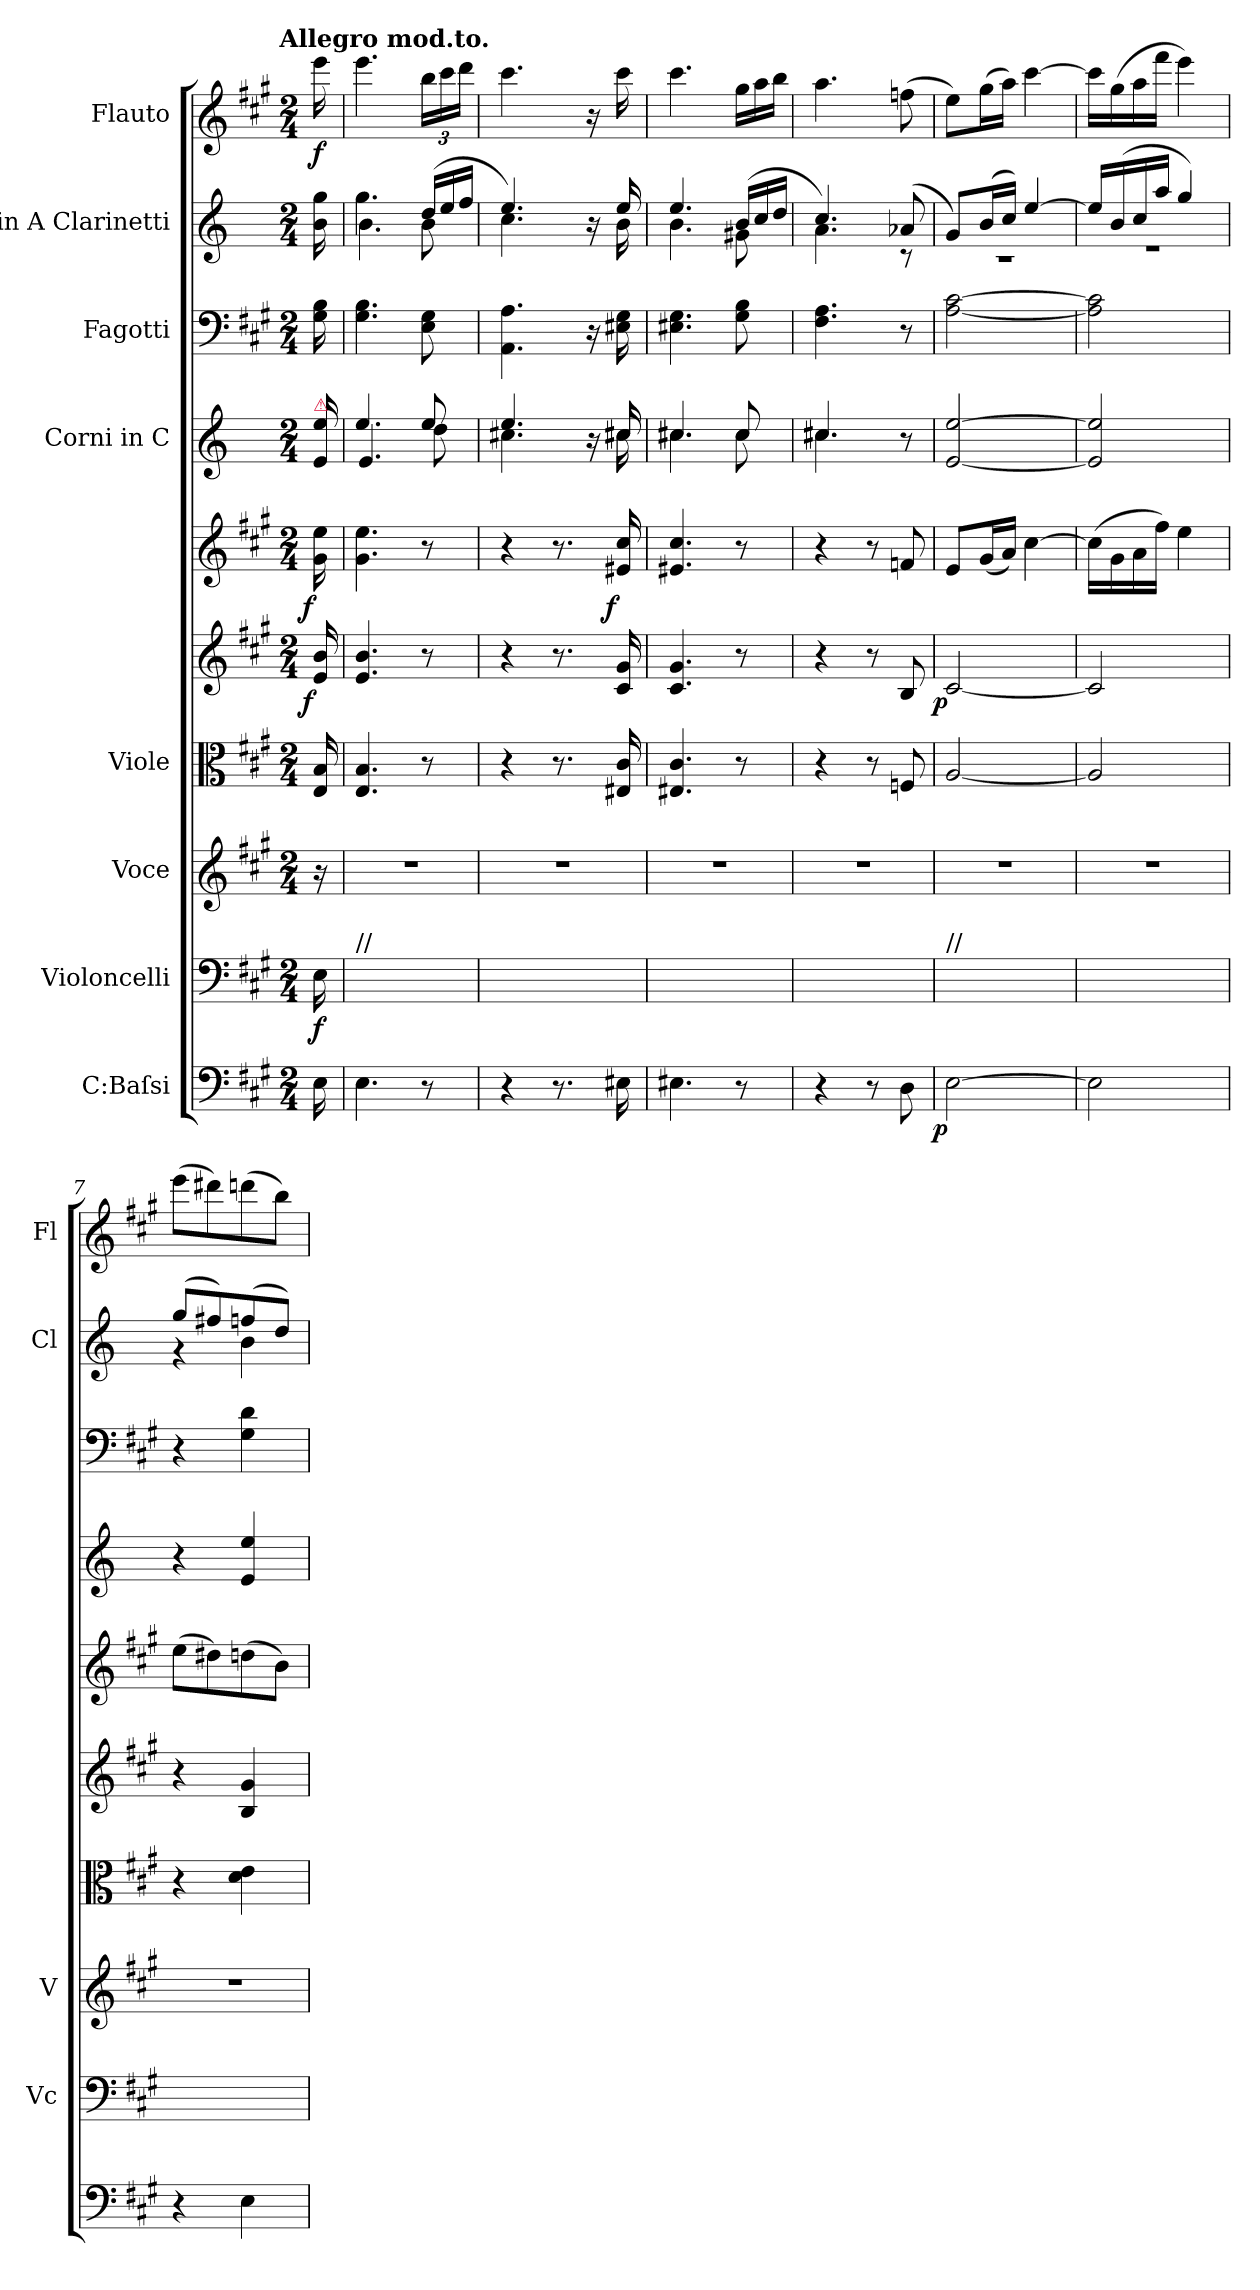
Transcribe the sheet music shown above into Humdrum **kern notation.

**kern	**dynam	**kern	**dynam	**kern	**kern	**kern	**dynam	**kern	**dynam	**kern	**kern	**kern	**kern	**dynam
*part10	*part10	*part9	*part9	*part8	*part7	*part6	*part6	*part5	*part5	*part4	*part3	*part2	*part1	*part1
*staff10	*staff10	*staff9	*staff9	*staff8	*staff7	*staff6	*staff6	*staff5	*staff5	*staff4	*staff3	*staff2	*staff1	*staff1
*I"C:Baſsi	*	*I"Violoncelli	*	*I"Voce	*I"Viole	*	*	*	*	*I"Corni in C	*I"Fagotti	*I"in A Clarinetti	*I"Flauto	*
*	*	*I'Vc	*	*I'V	*	*	*	*	*	*	*	*I'Cl	*I'Fl	*
*clefF4	*	*clefF4	*	*clefG2	*clefC3	*clefG2	*	*clefG2	*	*clefG2	*clefF4	*clefG2	*clefG2	*
*	*	*	*	*	*	*	*	*	*	*	*	*ITrd2c3	*	*
*k[f#c#g#]	*	*k[f#c#g#]	*	*k[f#c#g#]	*k[f#c#g#]	*k[f#c#g#]	*	*k[f#c#g#]	*	*k[]	*k[f#c#g#]	*k[f#c#g#]	*k[f#c#g#]	*
!!LO:TX:omd:t=Allegro mod.to.
*M2/4	*	*M2/4	*	*M2/4	*M2/4	*M2/4	*	*M2/4	*	*M2/4	*M2/4	*M2/4	*M2/4	*
*MM132	*	*MM132	*	*MM132	*MM132	*MM132	*	*MM132	*	*MM132	*MM132	*MM132	*MM132	*
=	=	=	=	=	=	=	=	=	=	=	=	=	=	=
!	!	!	!	!	!	!	!	!	!	!LO:TX:a:color=crimson:t=⚠	!	!	!	!
!	!	!	!	!	!	!	!LO:DY:rj	!	!LO:DY:rj	!	!	!	!	!
16E\	.	16E\	f	16r	16E/ 16B/	16e/ 16b/	f	16g#\ 16ee\	f	16e/ 16ee/	16G#\ 16B\	16g#\ 16ee\	16eee\	f
=1	=1	=1	=1	=1	=1	=1	=1	=1	=1	=1	=1	=1	=1	=1
*	*	*	*	*	*	*	*	*	*	*^	*	*^	*	*
!	!	!LO:TX:a:t=//	!	!	!	!	!	!	!	!	!	!	!	!	!	!
4.E\	.	4.E\yy	.	2r	4.E/ 4.B/	4.e/ 4.b/	.	4.g#\ 4.ee\	.	4.ee/	4.e/	4.G#\ 4.B\	4.ee\	4.g#\	4.eee\	.
*	*	*	*	*	*	*	*	*	*	*	*	*	*Xtuplet	*	*	*
8r	.	8ryy	.	.	8r	8r	.	8r	.	8ee/	8dd\	8E\ 8G#\	(24b/LL	8g#\	24bb\LL	.
.	.	.	.	.	.	.	.	.	.	.	.	.	24cc#/	.	24ccc#\	.
.	.	.	.	.	.	.	.	.	.	.	.	.	24dd/JJ	.	24ddd\JJ	.
=2	=2	=2	=2	=2	=2	=2	=2	=2	=2	=2	=2	=2	=2	=2	=2	=2
4r	.	4ryy	.	2r	4r	4r	.	4r	.	4.ee/	4.cc#X\	4.AA\ 4.A\	4.cc#/)	4.a\	4.ccc#\	.
8.r	.	8.ryy	.	.	8.r	8.r	.	8.r	.	.	.	.	.	.	.	.
.	.	.	.	.	.	.	.	.	.	16r	16ryy	16r	16r	16ryy	16r	.
!	!	!	!	!	!	!	!	!	!LO:DY:rj	!	!	!	!	!	!	!
16E#X\	.	16E#X\yy	.	.	16E#X/ 16c#/	16c#/ 16g#/	.	16e#X/ 16cc#/	f	16cc#X/	16cc#X\	16E#X\ 16G#\	16cc#/	16g#\	16ccc#\	.
=3	=3	=3	=3	=3	=3	=3	=3	=3	=3	=3	=3	=3	=3	=3	=3	=3
4.E#X\	.	4.E#X\yy	.	2r	4.E#X/ 4.c#/	4.c#/ 4.g#/	.	4.e#X/ 4.cc#/	.	4.cc#X/	4.cc#X\	4.E#X\ 4.G#\	4.cc#/	4.g#\	4.ccc#\	.
*	*	*	*	*	*	*	*	*	*	*	*	*	*	*	*Xtuplet	*
8r	.	8ryy	.	.	8r	8r	.	8r	.	8cc#/	8cc#\	8G#\ 8B\	(>24g#/LL	8e#X\	24gg#\LL	.
.	.	.	.	.	.	.	.	.	.	.	.	.	24a/	.	24aa\	.
.	.	.	.	.	.	.	.	.	.	.	.	.	24b/JJ	.	24bb\JJ	.
=4	=4	=4	=4	=4	=4	=4	=4	=4	=4	=4	=4	=4	=4	=4	=4	=4
4r	.	4ryy	.	2r	4r	4r	.	4r	.	4.cc#X/	4.cc#X\	4.F#\ 4.A\	4.a/)	4.f#\	4.aa\	.
8r	.	8ryy	.	.	8r	8r	.	8r	.	.	.	.	.	.	.	.
8D\	.	8D\yy	.	.	8Fn/	8B/	.	8fn/	.	8r	8ryy	8r	(8fn/	8r	(8ffn\	.
=5	=5	=5	=5	=5	=5	=5	=5	=5	=5	=5	=5	=5	=5	=5	=5	=5
!	!	!LO:TX:a:t=//	!	!	!	!	!	!	!	!	!	!	!	!	!	!
!	!LO:DY:rj	!	!	!	!	!	!LO:DY:rj	!	!	!	!	!	!	!	!	!
*	*	*	*	*	*	*	*	*	*	*v	*v	*	*	*	*	*
[2E\	p	[2E\yy	.	2r	[2A/	[2c#/	p	8e/L	.	[2e/ [2ee/	[2A\ [2c#\	8e/L)	2r	8ee\L)	.
.	.	.	.	.	.	.	.	(16g#/L	.	.	.	(16g#/L	.	(16gg#\L	.
.	.	.	.	.	.	.	.	16a/JJ)	.	.	.	16a/JJ)	.	16aa\JJ)	.
.	.	.	.	.	.	.	.	[4cc#\	.	.	.	[4cc#/	.	[4ccc#\	.
=6	=6	=6	=6	=6	=6	=6	=6	=6	=6	=6	=6	=6	=6	=6	=6
2E\]	.	2E\yy]	.	2r	2A/]	2c#/]	.	(16cc#\LL]	.	2e]/ 2ee]/	2A]\ 2c#]\	16cc#/LL]	2r	16ccc#\LL]	.
.	.	.	.	.	.	.	.	16g#\	.	.	.	(16g#/	.	(16gg#\	.
.	.	.	.	.	.	.	.	16a\	.	.	.	16a/	.	16aa\	.
.	.	.	.	.	.	.	.	16ff#\JJ)	.	.	.	16ff#/JJ	.	16fff#\JJ	.
.	.	.	.	.	.	.	.	4ee\	.	.	.	4ee/)	.	4eee\)	.
=7	=7	=7	=7	=7	=7	=7	=7	=7	=7	=7	=7	=7	=7	=7	=7
4r	.	4ryy	.	2r	4r	4r	.	(8ee\L	.	4r	4r	(8ee/L	4r	(8eee\L	.
.	.	.	.	.	.	.	.	8dd#X\)	.	.	.	8dd#X/)	.	8ddd#X\)	.
4E\	.	4E\yy	.	.	4d\ 4e\	4B/ 4g#/	.	(8ddn\	.	4e/ 4ee/	4G#\ 4d\	(8ddn/	4g#\	(8dddn\	.
.	.	.	.	.	.	.	.	8b\J)	.	.	.	8b/J)	.	8bb\J)	.
*	*	*	*	*	*	*	*	*	*	*	*	*v	*v	*	*
=	=	=	=	=	=	=	=	=	=	=	=	=	=	=
*-	*-	*-	*-	*-	*-	*-	*-	*-	*-	*-	*-	*-	*-	*-
